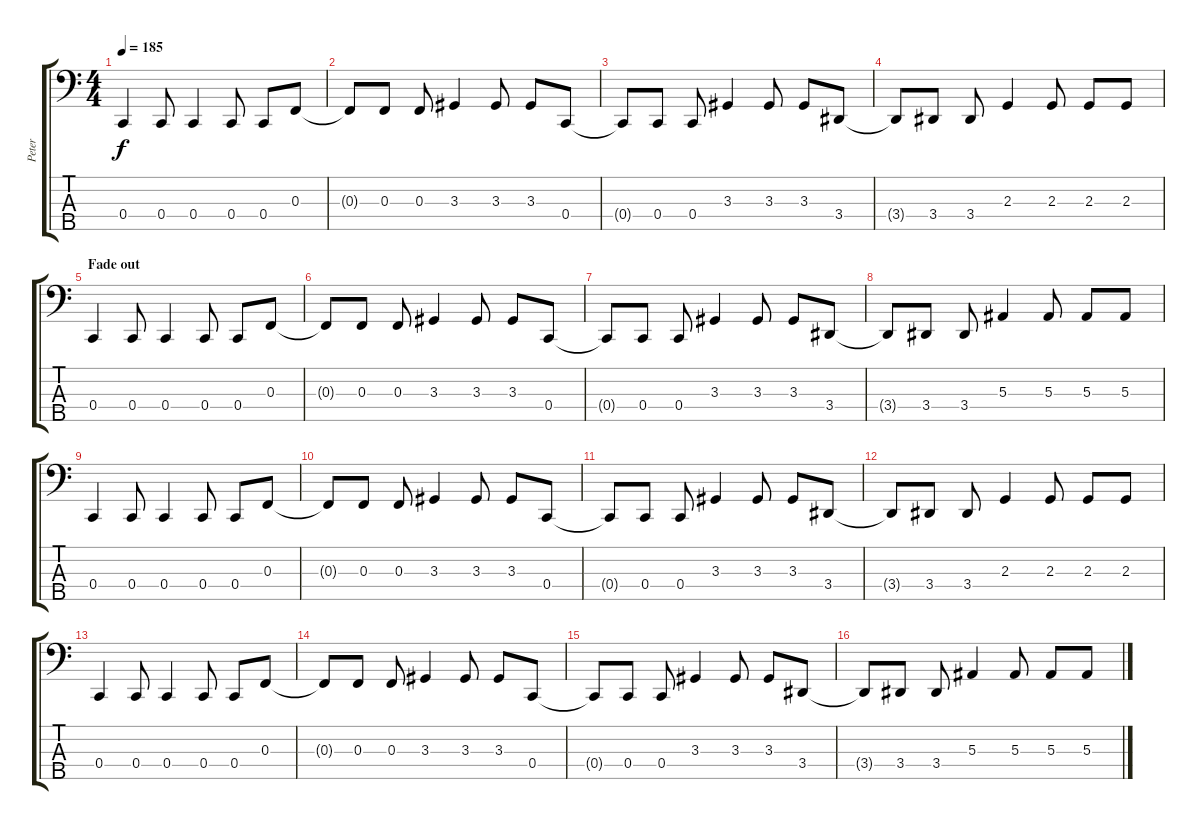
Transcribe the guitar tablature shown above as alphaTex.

\track ("Peter" "Peter") {instrument electricbassfinger}
\staff {score tabs}
\tuning (Eb2 Bb1 F1 C1 G0) {hide}
\ts (4 4)
\tempo 185
\clef f4
\ks c
0.4.4{dy f} 0.4.8 0.4.4 0.4.8 0.4.8 0.3.8 |
0.3{t}.8 0.3.8 0.3.8 3.3.4 3.3.8 3.3.8 0.4.8 |
0.4{t}.8 0.4.8 0.4.8 3.3.4 3.3.8 3.3.8 3.4.8 |
3.4{t}.8 3.4.8 3.4.8 2.3.4 2.3.8 2.3.8 2.3.8 |
\section ("" "Fade out")
0.4.4{volume 12} 0.4.8 0.4.4 0.4.8 0.4.8 0.3.8 |
0.3{t}.8 0.3.8 0.3.8 3.3.4 3.3.8 3.3.8 0.4.8 |
0.4{t}.8 0.4.8 0.4.8 3.3.4 3.3.8 3.3.8 3.4.8 |
3.4{t}.8 3.4.8 3.4.8 5.3.4 5.3.8 5.3.8 5.3.8 |
0.4.4{volume 11} 0.4.8 0.4.4 0.4.8 0.4.8 0.3.8 |
0.3{t}.8 0.3.8 0.3.8 3.3.4 3.3.8 3.3.8 0.4.8 |
0.4{t}.8 0.4.8 0.4.8 3.3.4 3.3.8 3.3.8 3.4.8 |
3.4{t}.8 3.4.8 3.4.8 2.3.4 2.3.8 2.3.8 2.3.8 |
0.4.4{volume 10} 0.4.8 0.4.4 0.4.8 0.4.8 0.3.8 |
0.3{t}.8 0.3.8 0.3.8 3.3.4 3.3.8 3.3.8 0.4.8 |
0.4{t}.8 0.4.8 0.4.8 3.3.4 3.3.8 3.3.8 3.4.8 |
3.4{t}.8 3.4.8 3.4.8 5.3.4 5.3.8 5.3.8 5.3.8
